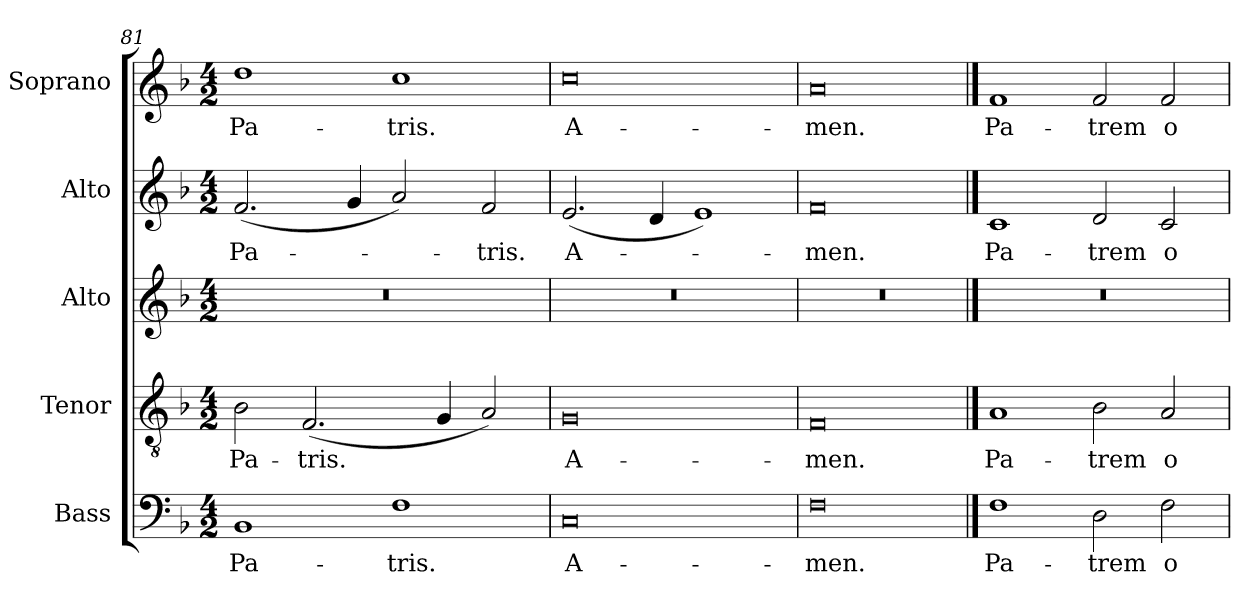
**kern	**text	**kern	**text	**kern	**kern	**text	**kern	**text
*part5	*part5	*part4	*part4	*part3	*part2	*part2	*part1	*part1
*staff5	*staff5	*staff4	*staff4	*staff3	*staff2	*staff2	*staff1	*staff1
*I"Bass	*	*I"Tenor	*	*I"Alto	*I"Alto	*	*I"Soprano	*
*I'B.	*	*I'T.	*	*I'A.	*I'A.	*	*I'S.	*
*clefF4	*	*clefGv2	*	*clefG2	*clefG2	*	*clefG2	*
*	*	*ITrd7c12	*	*	*	*	*	*
*k[b-]	*	*k[b-]	*	*k[b-]	*k[b-]	*	*k[b-]	*
*F:	*	*F:	*	*F:	*F:	*	*F:	*
*M4/2	*	*M4/2	*	*M4/2	*M4/2	*	*M4/2	*
=81	=81	=81	=81	=81	=81	=81	=81	=81
!	!LO:LY:b:color=#000000	!	!	!	!	!	!	!
!	!	!	!LO:LY:b:color=#000000	!LO:N:vis=1	!	!	!	!
!	!	!	!	!	!	!LO:LY:b:color=#000000	!	!
!	!	!	!	!	!	!	!	!LO:LY:b:color=#000000
1BB-i	Pa-	2BB-i\	Pa-	0r	(2.fi/	Pa-	1ddi	Pa-
!	!	!	!LO:LY:b:color=#000000	!	!	!	!	!
.	.	(2.FFi/	-tris.	.	.	.	.	.
.	.	.	.	.	4gi/	.	.	.
!	!LO:LY:b:color=#000000	!	!	!	!	!	!	!
!	!	!	!	!	!	!	!	!LO:LY:b:color=#000000
1Fi	-tris.	.	.	.	2ai/)	.	1cci	-tris.
.	.	4GGi/	.	.	.	.	.	.
!	!	!	!	!	!	!LO:LY:b:color=#000000	!	!
.	.	2AAi/)	.	.	2fi/	-tris.	.	.
=82	=82	=82	=82	=82	=82	=82	=82	=82
!	!LO:LY:b:color=#000000	!	!	!	!	!	!	!
!	!	!	!LO:LY:b:color=#000000	!LO:N:vis=1	!	!	!	!
!	!	!	!	!	!	!LO:LY:b:color=#000000	!	!
!	!	!	!	!	!	!	!	!LO:LY:b:color=#000000
0Ci	A-	0GGi	A-	0r	(2.ei/	A-	0cci	A-
.	.	.	.	.	4di/	.	.	.
.	.	.	.	.	1ei)	.	.	.
=83	=83	=83	=83	=83	=83	=83	=83	=83
!	!LO:LY:b:color=#000000	!	!	!	!	!	!	!
!	!	!	!LO:LY:b:color=#000000	!LO:N:vis=1	!	!	!	!
!	!	!	!	!	!	!LO:LY:b:color=#000000	!	!
!	!	!	!	!	!	!	!	!LO:LY:b:color=#000000
0Fi	-men.	0FFi	-men.	0r	0fi	-men.	0ai	-men.
!!LO:LB:g=z
==84	==84	==84	==84	==84	==84	==84	==84	==84
!	!LO:LY:b:color=#000000	!	!	!	!	!	!	!
!	!	!	!LO:LY:b:color=#000000	!LO:N:vis=1	!	!	!	!
!	!	!	!	!	!	!LO:LY:b:color=#000000	!	!
!	!	!	!	!	!	!	!	!LO:LY:b:color=#000000
1Fi	Pa-	1AAi	Pa-	0r	1ci	Pa-	1fi	Pa-
!	!LO:LY:b:color=#000000	!	!	!	!	!	!	!
!	!	!	!LO:LY:b:color=#000000	!	!	!	!	!
!	!	!	!	!	!	!LO:LY:b:color=#000000	!	!
!	!	!	!	!	!	!	!	!LO:LY:b:color=#000000
2Di\	-trem	2BB-i\	-trem	.	2di/	-trem	2fi/	-trem
!	!LO:LY:b:color=#000000	!	!	!	!	!	!	!
!	!	!	!LO:LY:b:color=#000000	!	!	!	!	!
!	!	!	!	!	!	!LO:LY:b:color=#000000	!	!
!	!	!	!	!	!	!	!	!LO:LY:b:color=#000000
2Fi\	o-	2AAi/	o-	.	2ci/	o-	2fi/	o-
=	=	=	=	=	=	=	=	=
*-	*-	*-	*-	*-	*-	*-	*-	*-
